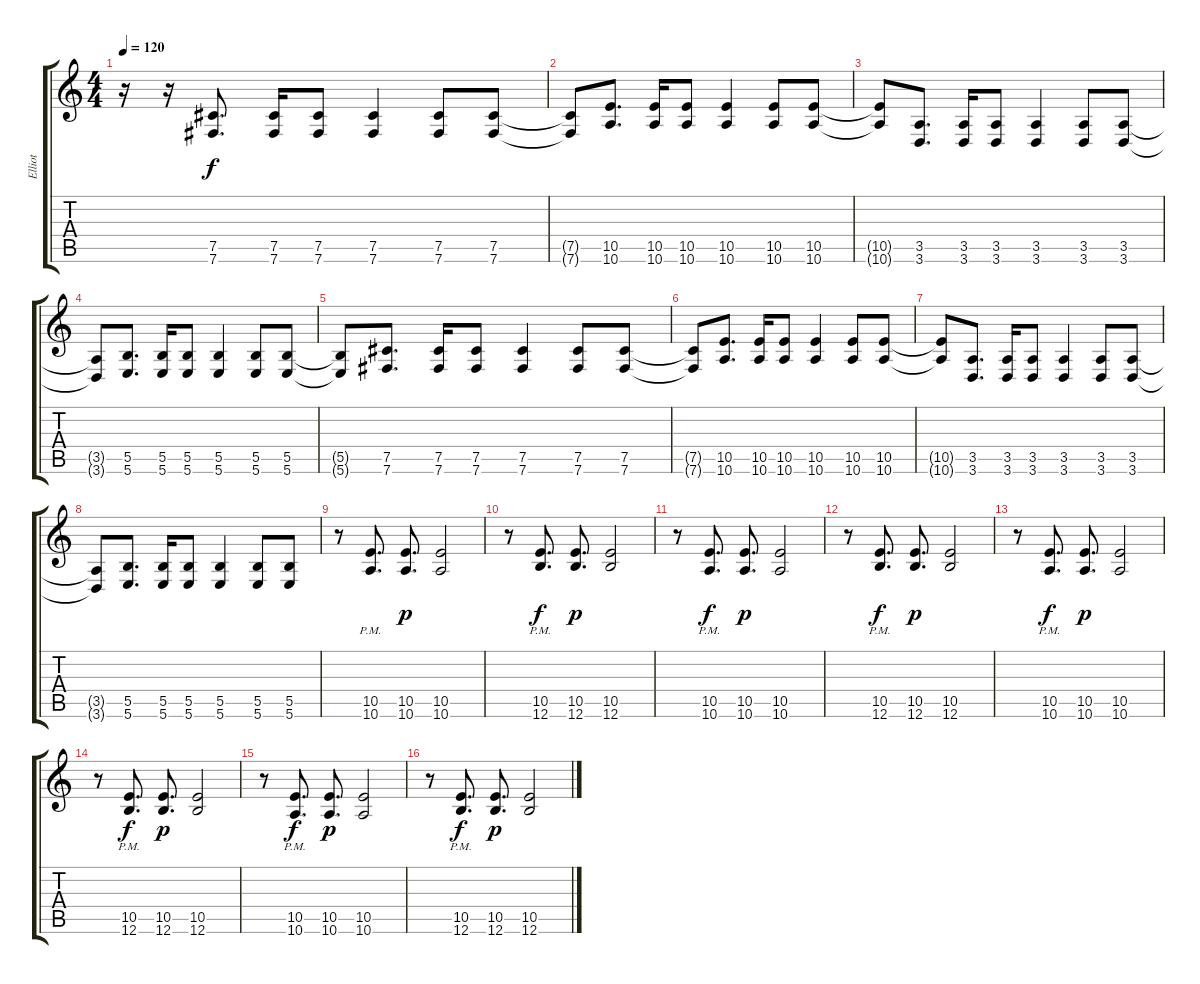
\track ("Elliot" "Elliot") {instrument distortionguitar}
\staff {score tabs}
\tuning (Db4 Ab3 E3 B2 Gb2 B1) {hide}
\ts (4 4)
\tempo 120
\clef g2
\ks c
r.16{dy f} r.16 (7.5 7.6).8{d} (7.5 7.6).16 (7.5 7.6).8 (7.5 7.6).4 (7.5 7.6).8 (7.5 7.6).8 |
(7.5{t} 7.6{t}).8 (10.5 10.6).8{d} (10.5 10.6).16 (10.5 10.6).8 (10.5 10.6).4 (10.5 10.6).8 (10.5 10.6).8 |
(10.5{t} 10.6{t}).8 (3.5 3.6).8{d} (3.5 3.6).16 (3.5 3.6).8 (3.5 3.6).4 (3.5 3.6).8 (3.5 3.6).8 |
(3.5{t} 3.6{t}).8 (5.5 5.6).8{d} (5.5 5.6).16 (5.5 5.6).8 (5.5 5.6).4 (5.5 5.6).8 (5.5 5.6).8 |
(5.5{t} 5.6{t}).8 (7.5 7.6).8{d} (7.5 7.6).16 (7.5 7.6).8 (7.5 7.6).4 (7.5 7.6).8 (7.5 7.6).8 |
(7.5{t} 7.6{t}).8 (10.5 10.6).8{d} (10.5 10.6).16 (10.5 10.6).8 (10.5 10.6).4 (10.5 10.6).8 (10.5 10.6).8 |
(10.5{t} 10.6{t}).8 (3.5 3.6).8{d} (3.5 3.6).16 (3.5 3.6).8 (3.5 3.6).4 (3.5 3.6).8 (3.5 3.6).8 |
(3.5{t} 3.6{t}).8 (5.5 5.6).8{d} (5.5 5.6).16 (5.5 5.6).8 (5.5 5.6).4 (5.5 5.6).8 (5.5 5.6).8 |
r.8 (10.5{pm} 10.6{pm}).8{d} (10.5 10.6).8{d dy p} (10.5 10.6).2 |
r.8 (10.5{pm} 12.6{pm}).8{d dy f} (10.5 12.6).8{d dy p} (10.5 12.6).2 |
r.8 (10.5{pm} 10.6{pm}).8{d dy f} (10.5 10.6).8{d dy p} (10.5 10.6).2 |
r.8 (10.5{pm} 12.6{pm}).8{d dy f} (10.5 12.6).8{d dy p} (10.5 12.6).2 |
r.8 (10.5{pm} 10.6{pm}).8{d dy f} (10.5 10.6).8{d dy p} (10.5 10.6).2 |
r.8 (10.5{pm} 12.6{pm}).8{d dy f} (10.5 12.6).8{d dy p} (10.5 12.6).2 |
r.8 (10.5{pm} 10.6{pm}).8{d dy f} (10.5 10.6).8{d dy p} (10.5 10.6).2 |
r.8 (10.5{pm} 12.6{pm}).8{d dy f} (10.5 12.6).8{d dy p} (10.5 12.6).2
